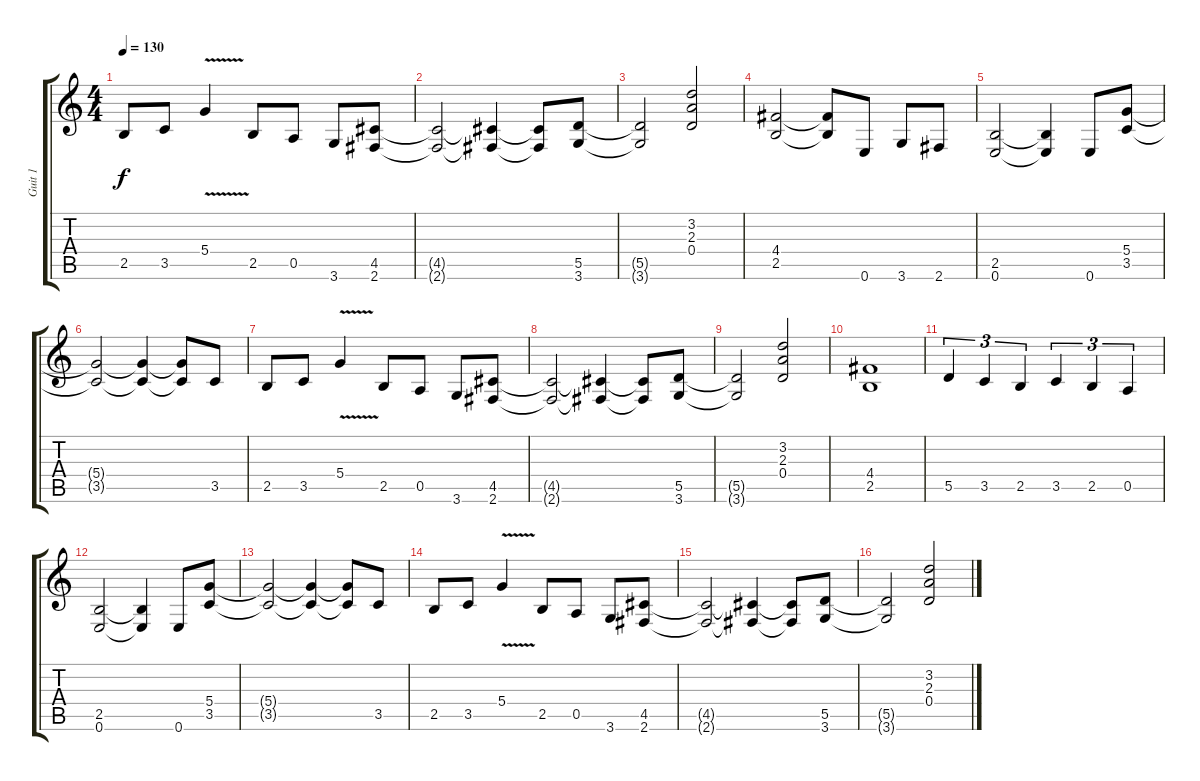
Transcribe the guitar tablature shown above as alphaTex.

\track ("Guit 1" "Guit 1") {instrument overdrivenguitar}
\staff {score tabs}
\tuning (E4 B3 G3 D3 A2 E2) {hide}
\ts (4 4)
\tempo 130
\clef g2
\ks c
2.5.8{dy f} 3.5.8 5.4{v}.4 2.5.8 0.5.8 3.6.8 (4.5 2.6).8 |
(4.5{t} 2.6{t}).2 (4.5{t} 2.6{t}).4 (4.5{t} 2.6{t}).8 (5.5 3.6).8 |
(5.5{t} 3.6{t}).2 (3.2 2.3 0.4).2 |
(4.4 2.5).2 (4.4{t} 2.5{t}).8 0.6.8 3.6.8 2.6.8 |
(2.5 0.6).2 (2.5{t} 0.6{t}).4 0.6.8 (5.4 3.5).8 |
(5.4{t} 3.5{t}).2 (5.4{t} 3.5{t}).4 (5.4{t} 3.5{t}).8 3.5.8 |
2.5.8 3.5.8 5.4{v}.4 2.5.8 0.5.8 3.6.8 (4.5 2.6).8 |
(4.5{t} 2.6{t}).2 (4.5{t} 2.6{t}).4 (4.5{t} 2.6{t}).8 (5.5 3.6).8 |
(5.5{t} 3.6{t}).2 (3.2 2.3 0.4).2 |
(4.4 2.5).1 |
5.5.4{tu (3 2)} 3.5.4{tu (3 2)} 2.5.4{tu (3 2)} 3.5.4{tu (3 2)} 2.5.4{tu (3 2)} 0.5.4{tu (3 2)} |
(2.5 0.6).2 (2.5{t} 0.6{t}).4 0.6.8 (5.4 3.5).8 |
(5.4{t} 3.5{t}).2 (5.4{t} 3.5{t}).4 (5.4{t} 3.5{t}).8 3.5.8 |
2.5.8 3.5.8 5.4{v}.4 2.5.8 0.5.8 3.6.8 (4.5 2.6).8 |
(4.5{t} 2.6{t}).2 (4.5{t} 2.6{t}).4 (4.5{t} 2.6{t}).8 (5.5 3.6).8 |
(5.5{t} 3.6{t}).2 (3.2 2.3 0.4).2
